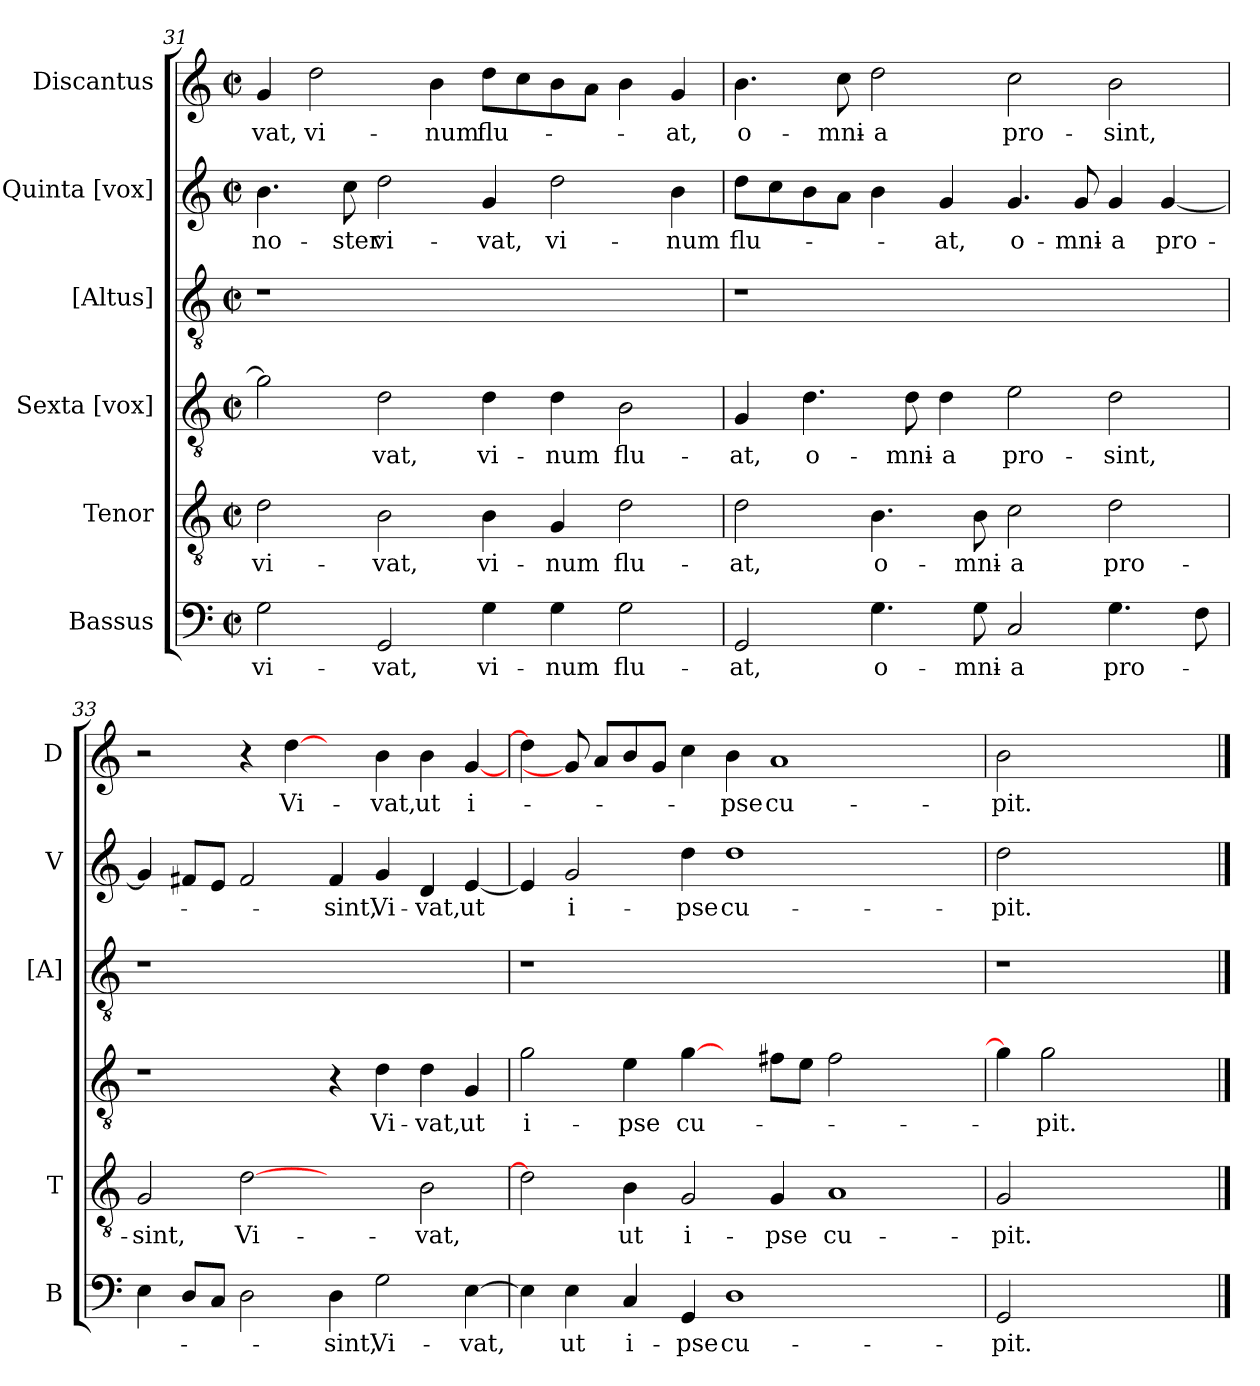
**kern	**text	**kern	**text	**kern	**text	**kern	**kern	**text	**kern	**text
*part6	*part6	*part5	*part5	*part4	*part4	*part3	*part2	*part2	*part1	*part1
*staff6	*staff6	*staff5	*staff5	*staff4	*staff4	*staff3	*staff2	*staff2	*staff1	*staff1
*I"Bassus	*	*I"Tenor	*	*I"Sexta [vox]	*	*I"[Altus]	*I"Quinta [vox]	*	*I"Discantus	*
*I'B	*	*I'T	*	*	*	*I'[A]	*I'V	*	*I'D	*
!!LO:LB:g=z
*clefF4	*	*clefGv2	*	*clefGv2	*	*clefGv2	*clefG2	*	*clefG2	*
*k[]	*	*k[]	*	*k[]	*	*k[]	*k[]	*	*k[]	*
*C:	*	*C:	*	*C:	*	*C:	*C:	*	*C:	*
*M2/2	*	*M2/2	*	*M2/2	*	*M2/2	*M2/2	*	*M2/2	*
*met(c|)	*	*met(c|)	*	*met(c|)	*	*met(c|)	*met(c|)	*	*met(c|)	*
=31	=31	=31	=31	=31	=31	=31	=31	=31	=31	=31
2G\	vi-	2d\	vi-	2g\]	.	1r	4.b\	no-	4g/	-vat,
.	.	.	.	.	.	.	.	.	2dd\	vi-
.	.	.	.	.	.	.	8cc\	-ster	.	.
2GG/	-vat,	2B\	-vat,	2d\	-vat,	.	2dd\	vi-	.	.
.	.	.	.	.	.	.	.	.	4b\	-num
4G\	vi-	4B\	vi-	4d\	vi-	1ryy	4g/	-vat,	8dd\L	flu-
.	.	.	.	.	.	.	.	.	8cc\	.
4G\	-num	4G/	-num	4d\	-num	.	2dd\	vi-	8b\	.
.	.	.	.	.	.	.	.	.	8a\J	.
2G\	flu-	2d\	flu-	2B\	flu-	.	.	.	4b\	.
.	.	.	.	.	.	.	4b\	-num	4g/	-at,
=32	=32	=32	=32	=32	=32	=32	=32	=32	=32	=32
2GG/	-at,	2d\	-at,	4G/	-at,	1r	8dd\L	flu-	4.b\	o-
.	.	.	.	.	.	.	8cc\	.	.	.
.	.	.	.	4.d\	o-	.	8b\	.	.	.
.	.	.	.	.	.	.	8a\J	.	8cc\	-mni-
4.G\	o-	4.B\	o-	.	.	.	4b\	.	2dd\	-a
.	.	.	.	8d\	-mni-	.	.	.	.	.
.	.	.	.	4d\	-a	.	4g/	-at,	.	.
8G\	-mni-	8B\	-mni-	.	.	.	.	.	.	.
2C/	-a	2c\	-a	2e\	pro-	1ryy	4.g/	o-	2cc\	pro-
.	.	.	.	.	.	.	8g/	-mni-	.	.
4.G\	pro-	2d\	pro-	2d\	-sint,	.	4g/	-a	2b\	-sint,
.	.	.	.	.	.	.	[4g/	pro-	.	.
8F\	.	.	.	.	.	.	.	.	.	.
!!LO:PB:g=z
=33	=33	=33	=33	=33	=33	=33	=33	=33	=33	=33
4E\	.	2G/	-sint,	1r	.	1r	4g/]	.	2r	.
8D/L	.	.	.	.	.	.	8f#X/L	.	.	.
8C/J	.	.	.	.	.	.	8e/J	.	.	.
2D\	.	[2d	Vi-	.	.	.	2f#/	.	4r	.
.	.	.	.	.	.	.	.	.	[4dd\	Vi-
4D\	-sint,	2ryy	.	4r	.	1ryy	4f#/	-sint,	4ryy	.
2G\	Vi-	.	.	4d\	Vi-	.	4g/	Vi-	4b\	-vat,
.	.	2B\	-vat,	4d\	-vat,	.	4d/	-vat,	4b\	ut
[4E\	-vat,	.	.	4G/	ut	.	[4e/	ut	[4g/	i-
=34	=34	=34	=34	=34	=34	=34	=34	=34	=34	=34
4E\]	.	2d]	.	2g\	i-	1r	4e/]	.	4dd\]	.
4E\	ut	.	.	.	.	.	2g/	i-	8g/]	.
.	.	.	.	.	.	.	.	.	8a/L	.
4C/	i-	4B\	ut	4e\	-pse	.	.	.	8b/	.
.	.	.	.	.	.	.	.	.	8g/J	.
4GG/	-pse	2G/	i-	[4g\	cu-	.	4dd\	-pse	4cc\	.
1D	cu-	.	.	4ryy	.	1ryy	1dd	cu-	4b\	-pse
.	.	4G/	-pse	8f#X\L	.	.	.	.	1a	cu-
.	.	.	.	8e\J	.	.	.	.	.	.
.	.	1A	cu-	2f#\	.	.	.	.	.	.
2ryy	.	.	.	2ryy	.	2ryy	2ryy	.	.	.
.	.	.	.	.	.	.	.	.	4ryy	.
=35	=35	=35	=35	=35	=35	=35	=35	=35	=35	=35
2GG/	-pit.	2G/	-pit.	4g\]	.	1r	2dd\	-pit.	2b\	-pit.
.	.	.	.	2g\	-pit.	.	.	.	.	.
2ryy	.	2ryy	.	.	.	.	2ryy	.	2ryy	.
.	.	.	.	2ryy	.	.	.	.	.	.
4ryy	.	4ryy	.	.	.	4ryy	4ryy	.	4ryy	.
==	==	==	==	==	==	==	==	==	==	==
*-	*-	*-	*-	*-	*-	*-	*-	*-	*-	*-
